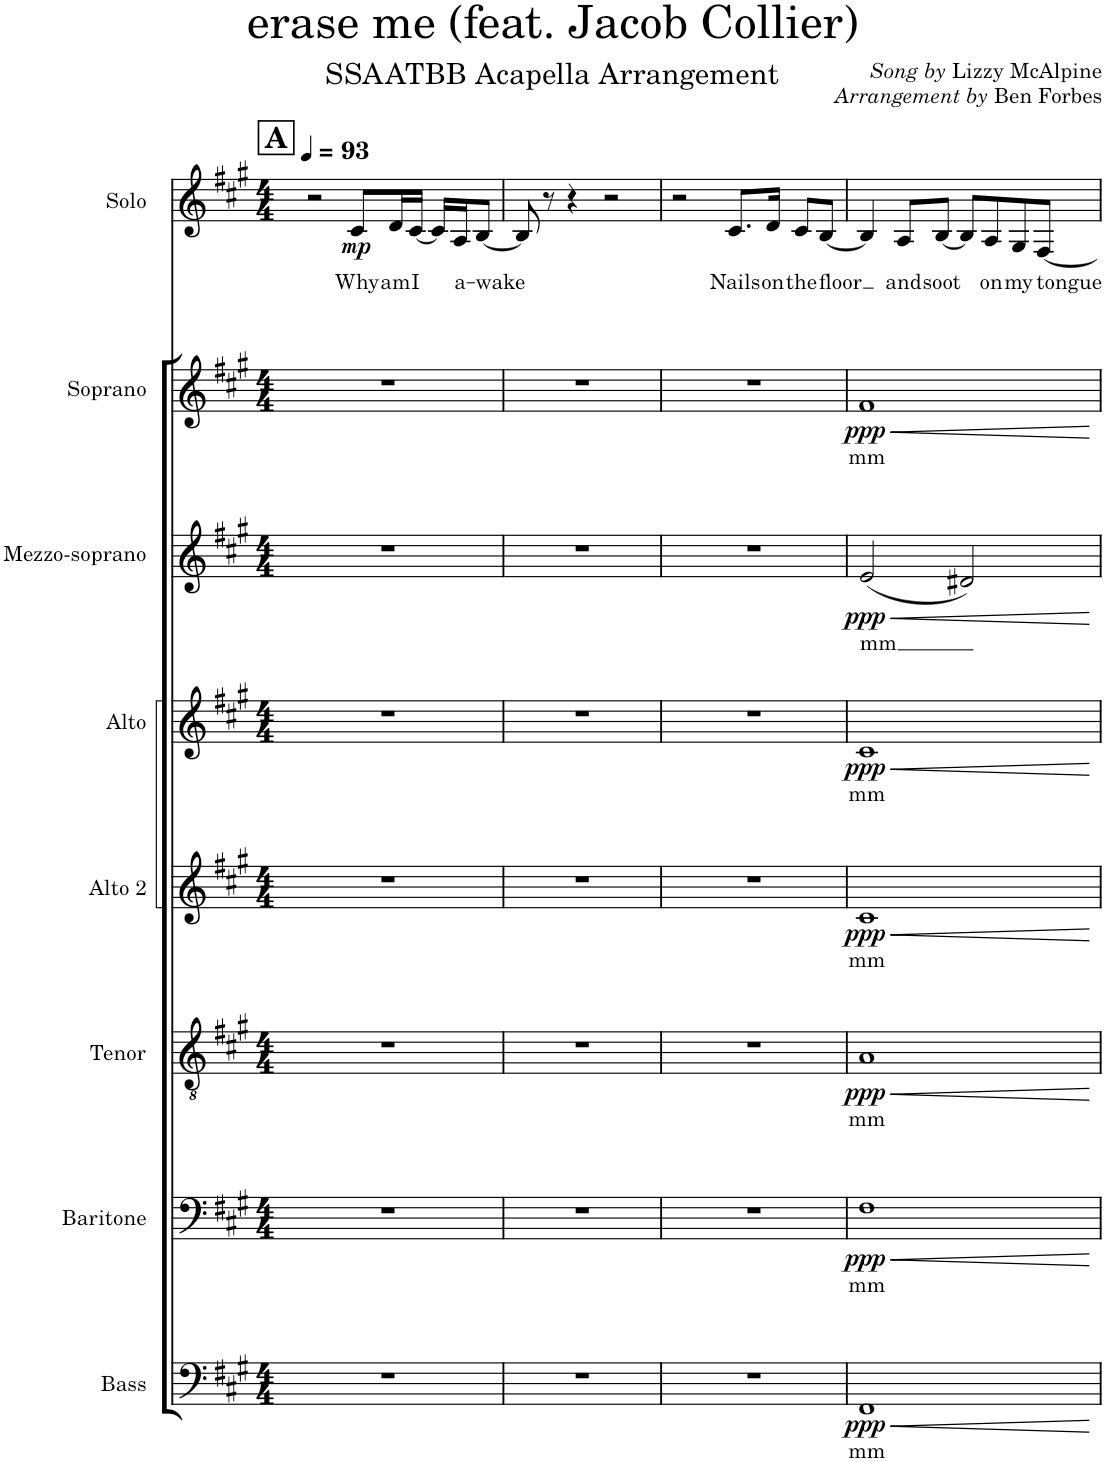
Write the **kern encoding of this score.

**kern	**text	**dynam	**kern	**text	**dynam	**kern	**text	**dynam	**kern	**text	**dynam	**kern	**text	**dynam	**kern	**text	**dynam	**kern	**text	**dynam	**kern	**text	**dynam
*part8	*part8	*part8	*part7	*part7	*part7	*part6	*part6	*part6	*part5	*part5	*part5	*part4	*part4	*part4	*part3	*part3	*part3	*part2	*part2	*part2	*part1	*part1	*part1
*staff8	*staff8	*staff8	*staff7	*staff7	*staff7	*staff6	*staff6	*staff6	*staff5	*staff5	*staff5	*staff4	*staff4	*staff4	*staff3	*staff3	*staff3	*staff2	*staff2	*staff2	*staff1	*staff1	*staff1
*I"Bass	*	*	*I"Baritone	*	*	*I"Tenor	*	*	*I"Alto 2	*	*	*I"Alto	*	*	*I"Mezzo-soprano	*	*	*I"Soprano	*	*	*I"Solo	*	*
*I'B.	*	*	*I'Bar.	*	*	*I'T.	*	*	*I'A. 2	*	*	*I'A.	*	*	*I'Mzs.	*	*	*I'S.	*	*	*I'Solo	*	*
*clefF4	*	*	*clefF4	*	*	*clefGv2	*	*	*clefG2	*	*	*clefG2	*	*	*clefG2	*	*	*clefG2	*	*	*clefG2	*	*
*k[f#c#g#]	*	*	*k[f#c#g#]	*	*	*k[f#c#g#]	*	*	*k[f#c#g#]	*	*	*k[f#c#g#]	*	*	*k[f#c#g#]	*	*	*k[f#c#g#]	*	*	*k[f#c#g#]	*	*
*M4/4	*	*	*M4/4	*	*	*M4/4	*	*	*M4/4	*	*	*M4/4	*	*	*M4/4	*	*	*M4/4	*	*	*M4/4	*	*
*MM93	*	*	*MM93	*	*	*MM93	*	*	*MM93	*	*	*MM93	*	*	*MM93	*	*	*MM93	*	*	*MM93	*	*
!!LO:REH:place=s1:a:B:cj:fs=14:t=A
=1	=1	=1	=1	=1	=1	=1	=1	=1	=1	=1	=1	=1	=1	=1	=1	=1	=1	=1	=1	=1	=1	=1	=1
1r	.	.	1r	.	.	1r	.	.	1r	.	.	1r	.	.	1r	.	.	1r	.	.	2r	.	.
!	!	!	!	!	!	!	!	!	!	!	!	!	!	!	!	!	!	!	!	!	!	!LO:LY:b	!LO:DY:b
.	.	.	.	.	.	.	.	.	.	.	.	.	.	.	.	.	.	.	.	.	8c#/L	Why	mp
!	!	!	!	!	!	!	!	!	!	!	!	!	!	!	!	!	!	!	!	!	!	!LO:LY:b	!
.	.	.	.	.	.	.	.	.	.	.	.	.	.	.	.	.	.	.	.	.	16d/L	am	.
!	!	!	!	!	!	!	!	!	!	!	!	!	!	!	!	!	!	!	!	!	!	!LO:LY:b	!
.	.	.	.	.	.	.	.	.	.	.	.	.	.	.	.	.	.	.	.	.	[16c#/JJ	I	.
.	.	.	.	.	.	.	.	.	.	.	.	.	.	.	.	.	.	.	.	.	16c#/LL]	.	.
!	!	!	!	!	!	!	!	!	!	!	!	!	!	!	!	!	!	!	!	!	!	!LO:LY:b	!
.	.	.	.	.	.	.	.	.	.	.	.	.	.	.	.	.	.	.	.	.	16A/J	a-	.
!	!	!	!	!	!	!	!	!	!	!	!	!	!	!	!	!	!	!	!	!	!	!LO:LY:b	!
.	.	.	.	.	.	.	.	.	.	.	.	.	.	.	.	.	.	.	.	.	[8B/J	wake	.
=2	=2	=2	=2	=2	=2	=2	=2	=2	=2	=2	=2	=2	=2	=2	=2	=2	=2	=2	=2	=2	=2	=2	=2
1r	.	.	1r	.	.	1r	.	.	1r	.	.	1r	.	.	1r	.	.	1r	.	.	8B/]	.	.
.	.	.	.	.	.	.	.	.	.	.	.	.	.	.	.	.	.	.	.	.	8r	.	.
.	.	.	.	.	.	.	.	.	.	.	.	.	.	.	.	.	.	.	.	.	4r	.	.
.	.	.	.	.	.	.	.	.	.	.	.	.	.	.	.	.	.	.	.	.	2r	.	.
=3	=3	=3	=3	=3	=3	=3	=3	=3	=3	=3	=3	=3	=3	=3	=3	=3	=3	=3	=3	=3	=3	=3	=3
1r	.	.	1r	.	.	1r	.	.	1r	.	.	1r	.	.	1r	.	.	1r	.	.	2r	.	.
!	!	!	!	!	!	!	!	!	!	!	!	!	!	!	!	!	!	!	!	!	!	!LO:LY:b	!
.	.	.	.	.	.	.	.	.	.	.	.	.	.	.	.	.	.	.	.	.	8.c#/L	Nails	.
!	!	!	!	!	!	!	!	!	!	!	!	!	!	!	!	!	!	!	!	!	!	!LO:LY:b	!
.	.	.	.	.	.	.	.	.	.	.	.	.	.	.	.	.	.	.	.	.	16d/Jk	on	.
!	!	!	!	!	!	!	!	!	!	!	!	!	!	!	!	!	!	!	!	!	!	!LO:LY:b	!
.	.	.	.	.	.	.	.	.	.	.	.	.	.	.	.	.	.	.	.	.	8c#/L	the	.
!	!	!	!	!	!	!	!	!	!	!	!	!	!	!	!	!	!	!	!	!	!	!LO:LY:b	!
.	.	.	.	.	.	.	.	.	.	.	.	.	.	.	.	.	.	.	.	.	[8B/J	floor	.
=4	=4	=4	=4	=4	=4	=4	=4	=4	=4	=4	=4	=4	=4	=4	=4	=4	=4	=4	=4	=4	=4	=4	=4
!	!LO:LY:b	!LO:HP:b	!	!LO:LY:b	!LO:HP:b	!	!LO:LY:b	!LO:HP:b	!	!LO:LY:b	!LO:HP:b	!	!LO:LY:b	!LO:HP:b	!	!LO:LY:b	!LO:HP:b	!	!LO:LY:b	!LO:HP:b	!	!	!
!	!	!LO:DY:n=1:b	!	!	!LO:DY:n=1:b	!	!	!LO:DY:n=1:b	!	!	!LO:DY:n=1:b	!	!	!LO:DY:n=1:b	!	!	!LO:DY:n=1:b	!	!	!LO:DY:n=1:b	!	!	!
1FF#	mm	< ppp	1F#	mm	< ppp	1A	mm	< ppp	1c#	mm	< ppp	1c#	mm	< ppp	(2e/	mm	< ppp	1f#	mm	< ppp	4B/]	.	.
!	!	!	!	!	!	!	!	!	!	!	!	!	!	!	!	!	!	!	!	!	!	!LO:LY:b	!
.	.	.	.	.	.	.	.	.	.	.	.	.	.	.	.	.	.	.	.	.	8A/L	and	.
!	!	!	!	!	!	!	!	!	!	!	!	!	!	!	!	!	!	!	!	!	!	!LO:LY:b	!
.	.	.	.	.	.	.	.	.	.	.	.	.	.	.	.	.	.	.	.	.	[8B/J	soot	.
.	.	.	.	.	.	.	.	.	.	.	.	.	.	.	2d#X/)	.	.	.	.	.	8B/L]	.	.
!	!	!	!	!	!	!	!	!	!	!	!	!	!	!	!	!	!	!	!	!	!	!LO:LY:b	!
.	.	.	.	.	.	.	.	.	.	.	.	.	.	.	.	.	.	.	.	.	8A/	on	.
!	!	!	!	!	!	!	!	!	!	!	!	!	!	!	!	!	!	!	!	!	!	!LO:LY:b	!
.	.	.	.	.	.	.	.	.	.	.	.	.	.	.	.	.	.	.	.	.	8G#/	my	.
!	!	!	!	!	!	!	!	!	!	!	!	!	!	!	!	!	!	!	!	!	!	!LO:LY:b	!
.	.	.	.	.	.	.	.	.	.	.	.	.	.	.	.	.	.	.	.	.	[8F#/J	tongue	.
.	.	[	.	.	[	.	.	[	.	.	[	.	.	[	.	.	[	.	.	[	.	.	.
=	=	=	=	=	=	=	=	=	=	=	=	=	=	=	=	=	=	=	=	=	=	=	=
*-	*-	*-	*-	*-	*-	*-	*-	*-	*-	*-	*-	*-	*-	*-	*-	*-	*-	*-	*-	*-	*-	*-	*-
